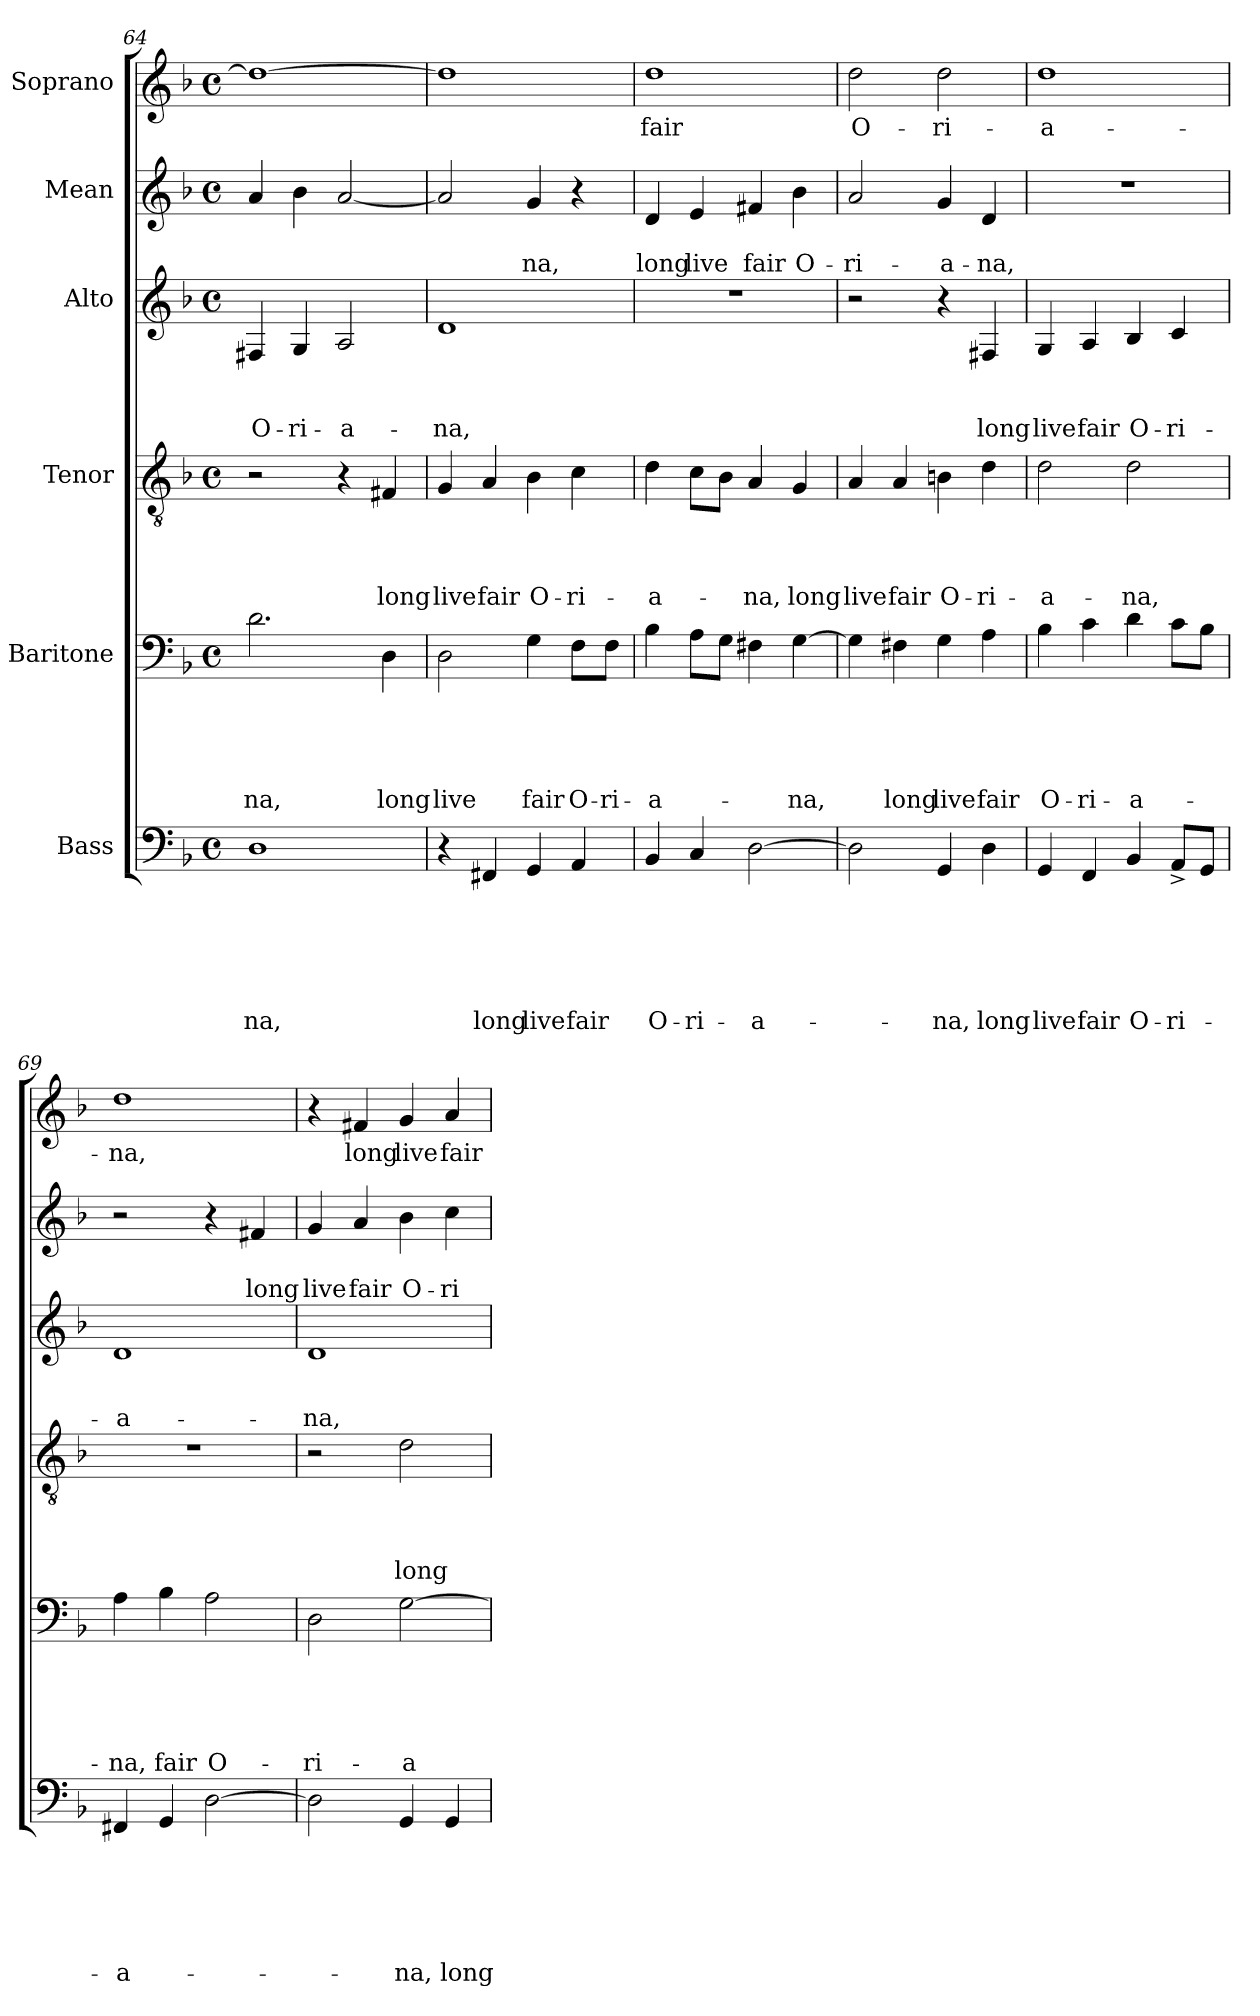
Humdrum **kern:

**kern	**text	**text	**text	**text	**text	**text	**kern	**text	**text	**text	**text	**text	**kern	**text	**text	**text	**text	**kern	**text	**text	**text	**kern	**text	**text	**kern	**text
*part6	*part6	*part6	*part6	*part6	*part6	*part6	*part5	*part5	*part5	*part5	*part5	*part5	*part4	*part4	*part4	*part4	*part4	*part3	*part3	*part3	*part3	*part2	*part2	*part2	*part1	*part1
*staff6	*staff6	*staff6	*staff6	*staff6	*staff6	*staff6	*staff5	*staff5	*staff5	*staff5	*staff5	*staff5	*staff4	*staff4	*staff4	*staff4	*staff4	*staff3	*staff3	*staff3	*staff3	*staff2	*staff2	*staff2	*staff1	*staff1
*I"Bass	*	*	*	*	*	*	*I"Baritone	*	*	*	*	*	*I"Tenor	*	*	*	*	*I"Alto	*	*	*	*I"Mean	*	*	*I"Soprano	*
*clefF4	*	*	*	*	*	*	*clefF4	*	*	*	*	*	*clefGv2	*	*	*	*	*clefG2	*	*	*	*clefG2	*	*	*clefG2	*
*k[b-]	*	*	*	*	*	*	*k[b-]	*	*	*	*	*	*k[b-]	*	*	*	*	*k[b-]	*	*	*	*k[b-]	*	*	*k[b-]	*
*F:	*	*	*	*	*	*	*F:	*	*	*	*	*	*F:	*	*	*	*	*F:	*	*	*	*F:	*	*	*F:	*
*M4/4	*	*	*	*	*	*	*M4/4	*	*	*	*	*	*M4/4	*	*	*	*	*M4/4	*	*	*	*M4/4	*	*	*M4/4	*
*met(c)	*	*	*	*	*	*	*met(c)	*	*	*	*	*	*met(c)	*	*	*	*	*met(c)	*	*	*	*met(c)	*	*	*met(c)	*
=64	=64	=64	=64	=64	=64	=64	=64	=64	=64	=64	=64	=64	=64	=64	=64	=64	=64	=64	=64	=64	=64	=64	=64	=64	=64	=64
!	!	!	!	!	!	!LO:LY:b	!	!	!	!	!	!LO:LY:b	!	!	!	!	!	!	!	!	!LO:LY:b	!	!	!	!	!
1D	.	.	.	.	.	-na,	2.d\	.	.	.	.	-na,	2r	.	.	.	.	4F#X/	.	.	O-	4a/	.	.	1dd_	.
!	!	!	!	!	!	!	!	!	!	!	!	!	!	!	!	!	!	!	!	!	!LO:LY:b	!	!	!	!	!
.	.	.	.	.	.	.	.	.	.	.	.	.	.	.	.	.	.	4G/	.	.	-ri-	4b-\	.	.	.	.
!	!	!	!	!	!	!	!	!	!	!	!	!	!	!	!	!	!	!	!	!	!LO:LY:b	!	!	!	!	!
.	.	.	.	.	.	.	.	.	.	.	.	.	4r	.	.	.	.	2A/	.	.	-a-	[<2a/	.	.	.	.
!	!	!	!	!	!	!	!	!	!	!	!	!LO:LY:b	!	!	!	!	!LO:LY:b	!	!	!	!	!	!	!	!	!
.	.	.	.	.	.	.	4D\	.	.	.	.	long	4F#X/	.	.	.	long	.	.	.	.	.	.	.	.	.
=65	=65	=65	=65	=65	=65	=65	=65	=65	=65	=65	=65	=65	=65	=65	=65	=65	=65	=65	=65	=65	=65	=65	=65	=65	=65	=65
!	!	!	!	!	!	!	!	!	!	!	!	!LO:LY:b	!	!	!	!	!LO:LY:b	!	!	!	!LO:LY:b	!	!	!	!	!
4r	.	.	.	.	.	.	2D\	.	.	.	.	live	4G/	.	.	.	live	1d	.	.	-na,	2a/]	.	.	1dd]	.
!	!	!	!	!	!	!LO:LY:b	!	!	!	!	!	!	!	!	!	!	!LO:LY:b	!	!	!	!	!	!	!	!	!
4FF#X/	.	.	.	.	.	long	.	.	.	.	.	.	4A/	.	.	.	fair	.	.	.	.	.	.	.	.	.
!	!	!	!	!	!	!LO:LY:b	!	!	!	!	!	!LO:LY:b	!	!	!	!	!LO:LY:b	!	!	!	!	!	!	!LO:LY:b	!	!
4GG/	.	.	.	.	.	live	4G\	.	.	.	.	fair	4B-\	.	.	.	O-	.	.	.	.	4g/	.	-na,	.	.
!	!	!	!	!	!	!LO:LY:b	!	!	!	!	!	!LO:LY:b	!	!	!	!	!LO:LY:b	!	!	!	!	!	!	!	!	!
4AA/	.	.	.	.	.	fair	8F\L	.	.	.	.	O-	4c\	.	.	.	-ri-	.	.	.	.	4r	.	.	.	.
!	!	!	!	!	!	!	!	!	!	!	!	!LO:LY:b	!	!	!	!	!	!	!	!	!	!	!	!	!	!
.	.	.	.	.	.	.	8F\J	.	.	.	.	-ri-	.	.	.	.	.	.	.	.	.	.	.	.	.	.
=66	=66	=66	=66	=66	=66	=66	=66	=66	=66	=66	=66	=66	=66	=66	=66	=66	=66	=66	=66	=66	=66	=66	=66	=66	=66	=66
!	!	!	!	!	!	!LO:LY:b	!	!	!	!	!	!LO:LY:b	!	!	!	!	!LO:LY:b	!	!	!	!	!	!	!LO:LY:b	!	!LO:LY:b
4BB-/	.	.	.	.	.	O-	4B-\	.	.	.	.	-a-	4d\	.	.	.	-a-	1r	.	.	.	4d/	.	long	1dd	fair
!	!	!	!	!	!	!LO:LY:b	!	!	!	!	!	!	!	!	!	!	!	!	!	!	!	!	!	!LO:LY:b	!	!
4C/	.	.	.	.	.	-ri-	8A\L	.	.	.	.	.	8c\L	.	.	.	.	.	.	.	.	4e/	.	live	.	.
.	.	.	.	.	.	.	8G\J	.	.	.	.	.	8B-\J	.	.	.	.	.	.	.	.	.	.	.	.	.
!	!	!	!	!	!	!LO:LY:b:rj	!	!	!	!	!	!	!	!	!	!	!LO:LY:b	!	!	!	!	!	!	!LO:LY:b	!	!
[>2D\	.	.	.	.	.	-a-	4F#X\	.	.	.	.	.	4A/	.	.	.	-na,	.	.	.	.	4f#X/	.	fair	.	.
!	!	!	!	!	!	!	!	!	!	!	!	!LO:LY:b	!	!	!	!	!LO:LY:b	!	!	!	!	!	!	!LO:LY:b	!	!
.	.	.	.	.	.	.	[>4G\	.	.	.	.	-na,	4G/	.	.	.	long	.	.	.	.	4b-\	.	O-	.	.
=67	=67	=67	=67	=67	=67	=67	=67	=67	=67	=67	=67	=67	=67	=67	=67	=67	=67	=67	=67	=67	=67	=67	=67	=67	=67	=67
!	!	!	!	!	!	!	!	!	!	!	!	!	!	!	!	!	!LO:LY:b	!	!	!	!	!	!	!LO:LY:b	!	!LO:LY:b
2D\]	.	.	.	.	.	.	4G\]	.	.	.	.	.	4A/	.	.	.	live	2r	.	.	.	2a/	.	-ri-	2dd\	O-
!	!	!	!	!	!	!	!	!	!	!	!	!LO:LY:b	!	!	!	!	!LO:LY:b	!	!	!	!	!	!	!	!	!
.	.	.	.	.	.	.	4F#X\	.	.	.	.	long	4A/	.	.	.	fair	.	.	.	.	.	.	.	.	.
!	!	!	!	!	!	!LO:LY:b	!	!	!	!	!	!LO:LY:b	!	!	!	!	!LO:LY:b	!	!	!	!	!	!	!LO:LY:b	!	!LO:LY:b
4GG/	.	.	.	.	.	-na,	4G\	.	.	.	.	live	4Bn\	.	.	.	O-	4r	.	.	.	4g/	.	-a-	2dd\	-ri-
!	!	!	!	!	!	!LO:LY:b	!	!	!	!	!	!LO:LY:b	!	!	!	!	!LO:LY:b	!	!	!	!LO:LY:b	!	!	!LO:LY:b	!	!
4D\	.	.	.	.	.	long	4A\	.	.	.	.	fair	4d\	.	.	.	-ri-	4F#X/	.	.	long	4d/	.	-na,	.	.
!!LO:LB:g=z
=68	=68	=68	=68	=68	=68	=68	=68	=68	=68	=68	=68	=68	=68	=68	=68	=68	=68	=68	=68	=68	=68	=68	=68	=68	=68	=68
!	!	!	!	!	!	!LO:LY:b	!	!	!	!	!	!LO:LY:b	!	!	!	!	!LO:LY:b	!	!	!	!LO:LY:b	!	!	!	!	!LO:LY:b:rj
4GG/	.	.	.	.	.	live	4B-\	.	.	.	.	O-	2d\	.	.	.	-a-	4G/	.	.	live	1r	.	.	1dd	-a-
!	!	!	!	!	!	!LO:LY:b	!	!	!	!	!	!LO:LY:b	!	!	!	!	!	!	!	!	!LO:LY:b	!	!	!	!	!
4FF/	.	.	.	.	.	fair	4c\	.	.	.	.	-ri-	.	.	.	.	.	4A/	.	.	fair	.	.	.	.	.
!	!	!	!	!	!	!LO:LY:b	!	!	!	!	!	!LO:LY:b	!	!	!	!	!LO:LY:b	!	!	!	!LO:LY:b	!	!	!	!	!
4BB-/	.	.	.	.	.	O-	4d\	.	.	.	.	-a-	2d\	.	.	.	-na,	4B-/	.	.	O-	.	.	.	.	.
!	!	!	!	!	!	!LO:LY:b	!	!	!	!	!	!	!	!	!	!	!	!	!	!	!LO:LY:b	!	!	!	!	!
8AA^</L	.	.	.	.	.	-ri-	8c\L	.	.	.	.	.	.	.	.	.	.	4c/	.	.	-ri-	.	.	.	.	.
8GG/J	.	.	.	.	.	.	8B-\J	.	.	.	.	.	.	.	.	.	.	.	.	.	.	.	.	.	.	.
=69	=69	=69	=69	=69	=69	=69	=69	=69	=69	=69	=69	=69	=69	=69	=69	=69	=69	=69	=69	=69	=69	=69	=69	=69	=69	=69
!	!	!	!	!	!	!LO:LY:b	!	!	!	!	!	!LO:LY:b	!	!	!	!	!	!	!	!	!LO:LY:b:rj	!	!	!	!	!LO:LY:b
4FF#X/	.	.	.	.	.	-a-	4A\	.	.	.	.	-na,	1r	.	.	.	.	1d	.	.	-a-	2r	.	.	1dd	-na,
!	!	!	!	!	!	!	!	!	!	!	!	!LO:LY:b	!	!	!	!	!	!	!	!	!	!	!	!	!	!
4GG/	.	.	.	.	.	.	4B-\	.	.	.	.	fair	.	.	.	.	.	.	.	.	.	.	.	.	.	.
!	!	!	!	!	!	!	!	!	!	!	!	!LO:LY:b	!	!	!	!	!	!	!	!	!	!	!	!	!	!
[>2D\	.	.	.	.	.	.	2A\	.	.	.	.	O-	.	.	.	.	.	.	.	.	.	4r	.	.	.	.
!	!	!	!	!	!	!	!	!	!	!	!	!	!	!	!	!	!	!	!	!	!	!	!	!LO:LY:b	!	!
.	.	.	.	.	.	.	.	.	.	.	.	.	.	.	.	.	.	.	.	.	.	4f#X/	.	long	.	.
=70	=70	=70	=70	=70	=70	=70	=70	=70	=70	=70	=70	=70	=70	=70	=70	=70	=70	=70	=70	=70	=70	=70	=70	=70	=70	=70
!	!	!	!	!	!	!	!	!	!	!	!	!LO:LY:b	!	!	!	!	!	!	!	!	!LO:LY:b	!	!	!LO:LY:b	!	!
2D\]	.	.	.	.	.	.	2D\	.	.	.	.	-ri-	2r	.	.	.	.	1d	.	.	-na,	4g/	.	live	4r	.
!	!	!	!	!	!	!	!	!	!	!	!	!	!	!	!	!	!	!	!	!	!	!	!	!LO:LY:b	!	!LO:LY:b
.	.	.	.	.	.	.	.	.	.	.	.	.	.	.	.	.	.	.	.	.	.	4a/	.	fair	4f#X/	long
!	!	!	!	!	!	!LO:LY:b	!	!	!	!	!	!LO:LY:b:rj	!	!	!	!	!LO:LY:b	!	!	!	!	!	!	!LO:LY:b	!	!LO:LY:b
4GG/	.	.	.	.	.	-na,	[>2G\	.	.	.	.	-a-	2d\	.	.	.	long	.	.	.	.	4b-\	.	O-	4g/	live
!	!	!	!	!	!	!LO:LY:b	!	!	!	!	!	!	!	!	!	!	!	!	!	!	!	!	!	!LO:LY:b	!	!LO:LY:b
4GG/	.	.	.	.	.	long	.	.	.	.	.	.	.	.	.	.	.	.	.	.	.	4cc\	.	-ri-	4a/	fair
=	=	=	=	=	=	=	=	=	=	=	=	=	=	=	=	=	=	=	=	=	=	=	=	=	=	=
*-	*-	*-	*-	*-	*-	*-	*-	*-	*-	*-	*-	*-	*-	*-	*-	*-	*-	*-	*-	*-	*-	*-	*-	*-	*-	*-
